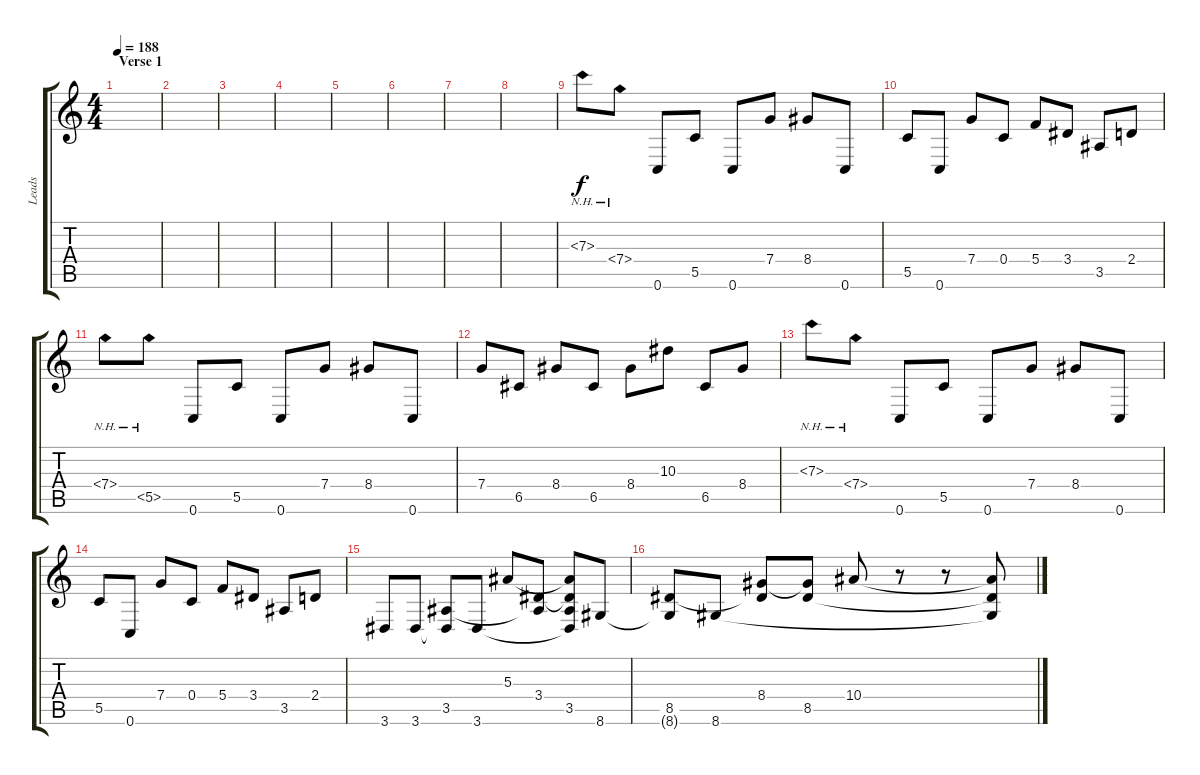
\track ("Leads" "Leads") {instrument overdrivenguitar}
\staff {score tabs}
\tuning (D4 A3 F3 C3 G2 C2) {hide}
\ts (4 4)
\section ("" "Verse 1")
\tempo 188
\clef g2
\ks c
|
|
|
|
|
|
|
|
7.3{nh}.8 7.4{nh}.8 0.6.8 5.5.8 0.6.8 7.4.8 8.4.8 0.6.8 |
5.5.8 0.6.8 7.4.8 0.4.8 5.4.8 3.4.8 3.5.8 2.4.8 |
7.4{nh}.8 5.5{nh}.8 0.6.8 5.5.8 0.6.8 7.4.8 8.4.8 0.6.8 |
7.4.8 6.5.8 8.4.8 6.5.8 8.4.8 10.3.8 6.5.8 8.4.8 |
7.3{nh}.8 7.4{nh}.8 0.6.8 5.5.8 0.6.8 7.4.8 8.4.8 0.6.8 |
5.5.8 0.6.8 7.4.8 0.4.8 5.4.8 3.4.8 3.5.8 2.4.8 |
3.6.8 3.6.8 (3.5 3.6{t}).8 3.6.8 5.3.8 (3.4 3.5{t}).8 (5.3{t} 3.4{t} 3.5 3.6{t}).8 8.6.8 |
(8.5 8.6{t}).8 8.6.8 (8.4 8.5{t}).8 (8.4{t} 8.5).8 10.4.8 r.8 r.8 (10.4{t} 8.5{t} 8.6{t}).8
